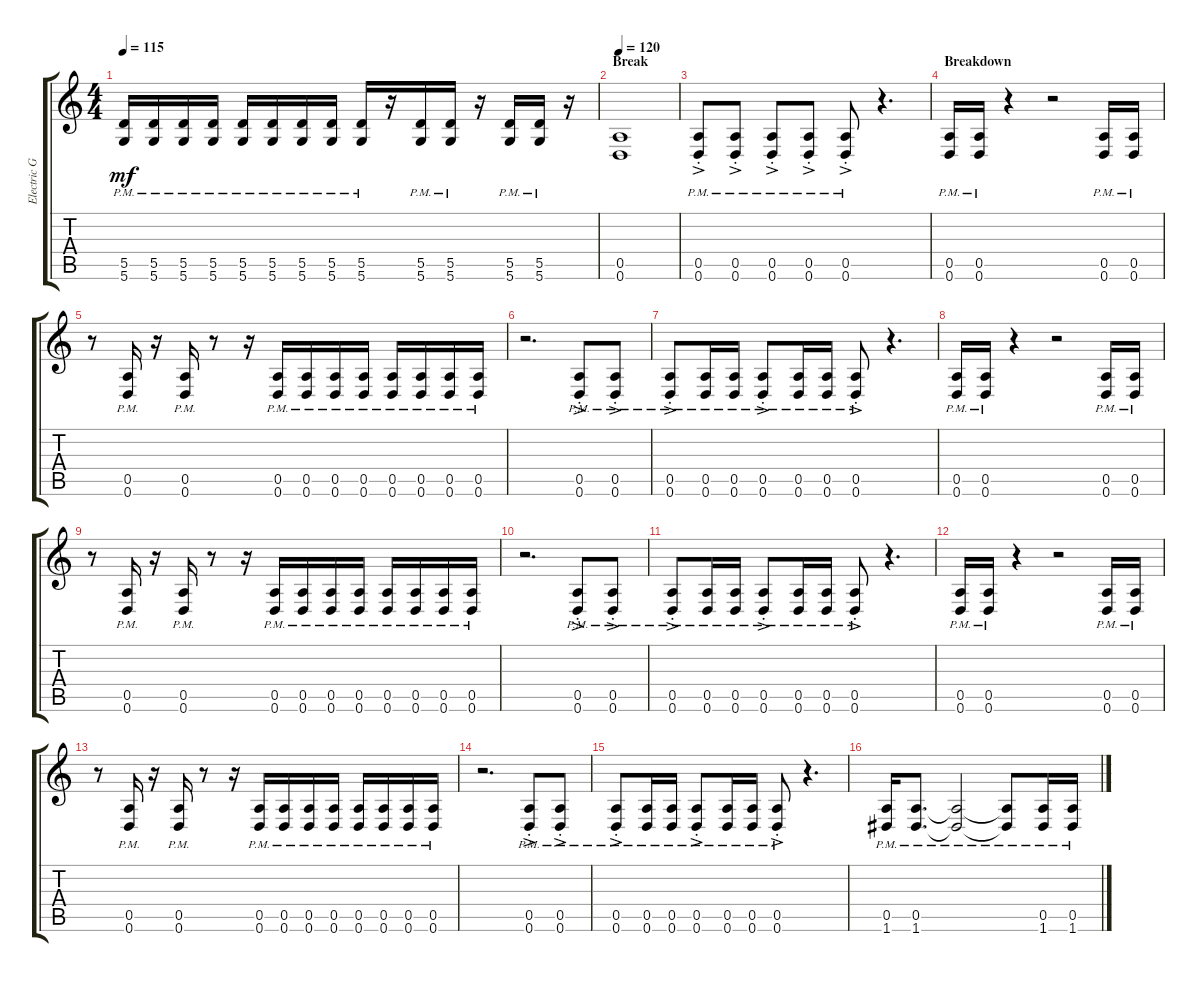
\track ("Electric Guitar" "Electric G") {instrument distortionguitar}
\staff {score tabs}
\tuning (E4 B3 G3 D3 A2 D2) {hide}
\ts (4 4)
\tempo 115
\clef g2
\ks c
(5.5{pm} 5.6{pm}).16{dy mf} (5.5{pm} 5.6{pm}).16 (5.5{pm} 5.6{pm}).16 (5.5{pm} 5.6{pm}).16 (5.5{pm} 5.6{pm}).16 (5.5{pm} 5.6{pm}).16 (5.5{pm} 5.6{pm}).16 (5.5{pm} 5.6{pm}).16 (5.5{pm} 5.6{pm}).16 r.16 (5.5{pm} 5.6{pm}).16 (5.5{pm} 5.6{pm}).16 r.16 (5.5{pm} 5.6{pm}).16 (5.5{pm} 5.6{pm}).16 r.16 |
\section ("" "Break")
\tempo 120
(0.5 0.6).1 |
(0.5{ac pm st} 0.6{ac pm st}).8 (0.5{ac pm st} 0.6{ac pm st}).8 (0.5{ac pm st} 0.6{ac pm st}).8 (0.5{ac pm st} 0.6{ac pm st}).8 (0.5{ac pm st} 0.6{ac pm st}).8 r.4{d} |
\section ("" "Breakdown")
(0.5{pm} 0.6{pm}).16 (0.5{pm} 0.6{pm}).16 r.4 r.2 (0.5{pm} 0.6{pm}).16 (0.5{pm} 0.6{pm}).16 |
r.8 (0.5{pm} 0.6{pm}).16 r.16 (0.5{pm} 0.6{pm}).16 r.8 r.16 (0.5{pm} 0.6{pm}).16 (0.5{pm} 0.6{pm}).16 (0.5{pm} 0.6{pm}).16 (0.5{pm} 0.6{pm}).16 (0.5{pm} 0.6{pm}).16 (0.5{pm} 0.6{pm}).16 (0.5{pm} 0.6{pm}).16 (0.5{pm} 0.6{pm}).16 |
r.2{d} (0.5{ac pm st} 0.6{ac pm st}).8 (0.5{ac pm st} 0.6{ac pm st}).8 |
(0.5{ac pm st} 0.6{ac pm st}).8 (0.5{pm} 0.6{pm}).16 (0.5{pm} 0.6{pm}).16 (0.5{ac pm st} 0.6{ac pm st}).8 (0.5{pm} 0.6{pm}).16 (0.5{pm} 0.6{pm}).16 (0.5{ac pm st} 0.6{ac pm st}).8 r.4{d} |
(0.5{pm} 0.6{pm}).16 (0.5{pm} 0.6{pm}).16 r.4 r.2 (0.5{pm} 0.6{pm}).16 (0.5{pm} 0.6{pm}).16 |
r.8 (0.5{pm} 0.6{pm}).16 r.16 (0.5{pm} 0.6{pm}).16 r.8 r.16 (0.5{pm} 0.6{pm}).16 (0.5{pm} 0.6{pm}).16 (0.5{pm} 0.6{pm}).16 (0.5{pm} 0.6{pm}).16 (0.5{pm} 0.6{pm}).16 (0.5{pm} 0.6{pm}).16 (0.5{pm} 0.6{pm}).16 (0.5{pm} 0.6{pm}).16 |
r.2{d} (0.5{ac pm st} 0.6{ac pm st}).8 (0.5{ac pm st} 0.6{ac pm st}).8 |
(0.5{ac pm st} 0.6{ac pm st}).8 (0.5{pm} 0.6{pm}).16 (0.5{pm} 0.6{pm}).16 (0.5{ac pm st} 0.6{ac pm st}).8 (0.5{pm} 0.6{pm}).16 (0.5{pm} 0.6{pm}).16 (0.5{ac pm st} 0.6{ac pm st}).8 r.4{d} |
(0.5{pm} 0.6{pm}).16 (0.5{pm} 0.6{pm}).16 r.4 r.2 (0.5{pm} 0.6{pm}).16 (0.5{pm} 0.6{pm}).16 |
r.8 (0.5{pm} 0.6{pm}).16 r.16 (0.5{pm} 0.6{pm}).16 r.8 r.16 (0.5{pm} 0.6{pm}).16 (0.5{pm} 0.6{pm}).16 (0.5{pm} 0.6{pm}).16 (0.5{pm} 0.6{pm}).16 (0.5{pm} 0.6{pm}).16 (0.5{pm} 0.6{pm}).16 (0.5{pm} 0.6{pm}).16 (0.5{pm} 0.6{pm}).16 |
r.2{d} (0.5{ac pm st} 0.6{ac pm st}).8 (0.5{ac pm st} 0.6{ac pm st}).8 |
(0.5{ac pm st} 0.6{ac pm st}).8 (0.5{pm} 0.6{pm}).16 (0.5{pm} 0.6{pm}).16 (0.5{ac pm st} 0.6{ac pm st}).8 (0.5{pm} 0.6{pm}).16 (0.5{pm} 0.6{pm}).16 (0.5{ac pm st} 0.6{ac pm st}).8 r.4{d} |
(0.5{pm} 1.6{pm}).16 (0.5{pm} 1.6{pm}).8{d} (0.5{pm t} 1.6{pm t}).2 (0.5{pm t} 1.6{pm t}).8 (0.5{pm} 1.6{pm}).16 (0.5{pm} 1.6{pm}).16
